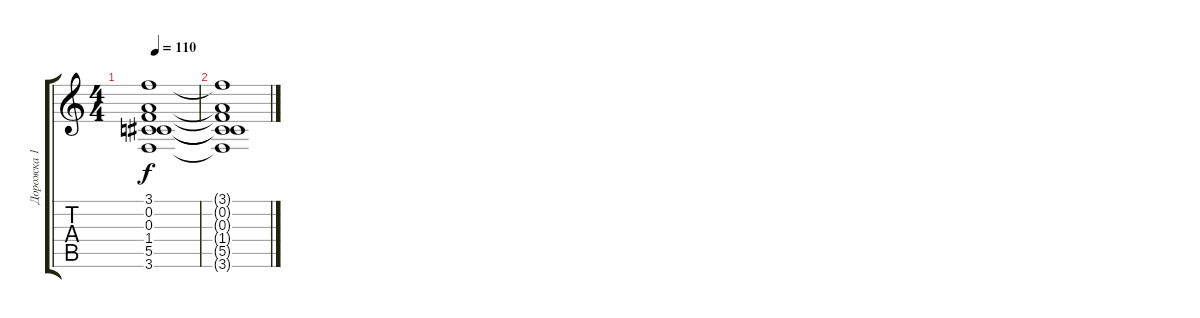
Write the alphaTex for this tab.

\track ("Дорожка 1" "Дорожка 1") {instrument distortionguitar}
\staff {score tabs}
\tuning (D4 A3 F3 C3 G2 D2) {hide}
\ts (4 4)
\tempo 110
\clef g2
\ks c
(3.1{t} 0.2{t} 0.3{t} 1.4{t} 5.5{t} 3.6{t}).1{dy f} |
(3.1{t} 0.2{t} 0.3{t} 1.4{t} 5.5{t} 3.6{t}).1
